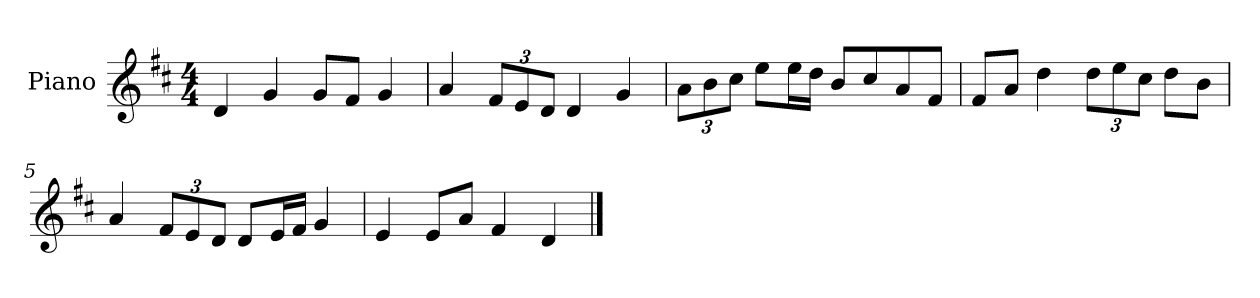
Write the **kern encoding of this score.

**kern
*part1
*staff1
*I"Piano
*I'P-no
*clefG2
*k[f#c#]
*M4/4
*MM90
=1
4d/
4g/
8g/L
8f#/J
4g/
=2
4a/
*Xbrackettup
12f#/L
12e/
12d/J
4d/
4g/
=3
12a\L
12b\
12cc#\J
8ee\L
16ee\L
16dd\JJ
8b/L
8cc#/
8a/
8f#/J
=4
8f#/L
8a/J
4dd\
12dd\L
12ee\
12cc#\J
8dd\L
8b\J
=5
4a/
12f#/L
12e/
12d/J
8d/L
16e/L
16f#/JJ
4g/
!!LO:LB:g=z
=6
4e/
8e/L
8a/J
4f#/
4d/
==
*-
